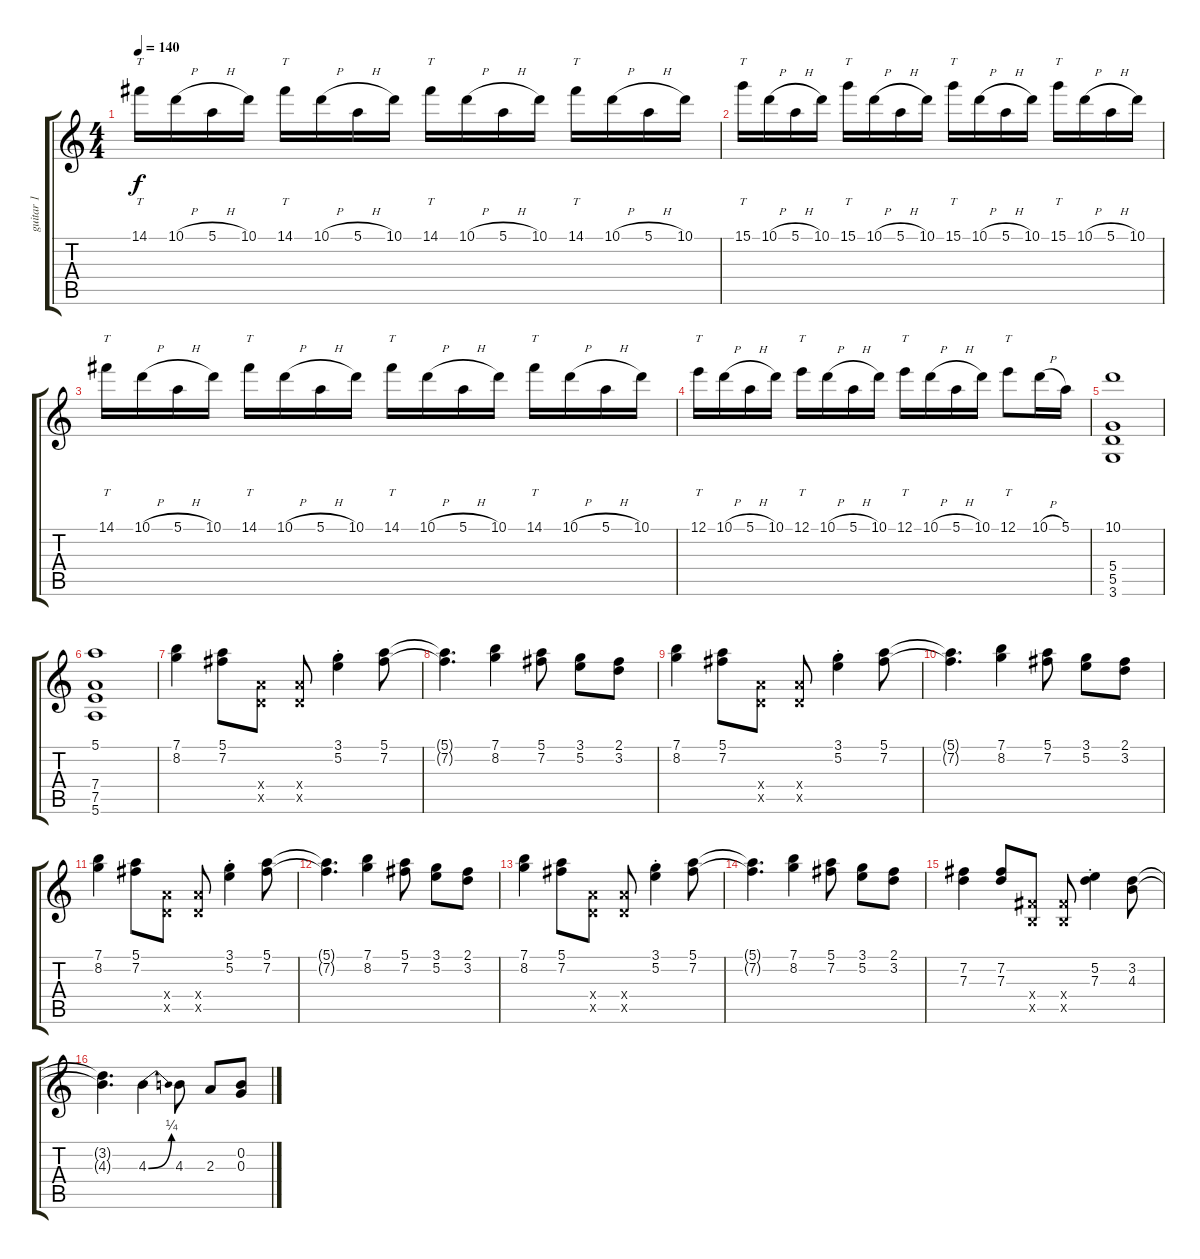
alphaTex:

\track ("guitar 1" "guitar 1") {instrument overdrivenguitar}
\staff {score tabs}
\tuning (E4 B3 G3 D3 A2 E2) {hide}
\ts (4 4)
\tempo 140
\clef g2
\ks c
14.1.16{tt dy f} 10.1{h}.16 5.1{h}.16 10.1.16 14.1.16{tt} 10.1{h}.16 5.1{h}.16 10.1.16 14.1.16{tt} 10.1{h}.16 5.1{h}.16 10.1.16 14.1.16{tt} 10.1{h}.16 5.1{h}.16 10.1.16 |
15.1.16{tt} 10.1{h}.16 5.1{h}.16 10.1.16 15.1.16{tt} 10.1{h}.16 5.1{h}.16 10.1.16 15.1.16{tt} 10.1{h}.16 5.1{h}.16 10.1.16 15.1.16{tt} 10.1{h}.16 5.1{h}.16 10.1.16 |
14.1.16{tt} 10.1{h}.16 5.1{h}.16 10.1.16 14.1.16{tt} 10.1{h}.16 5.1{h}.16 10.1.16 14.1.16{tt} 10.1{h}.16 5.1{h}.16 10.1.16 14.1.16{tt} 10.1{h}.16 5.1{h}.16 10.1.16 |
12.1.16{tt} 10.1{h}.16 5.1{h}.16 10.1.16 12.1.16{tt} 10.1{h}.16 5.1{h}.16 10.1.16 12.1.16{tt} 10.1{h}.16 5.1{h}.16 10.1.16 12.1.8{tt} 10.1{h}.16 5.1.16 |
(10.1 5.4 5.5 3.6).1 |
(5.1 7.4 7.5 5.6).1 |
(7.1 8.2).4 (5.1 7.2).8 (7.4{x} 5.5{x}).8 (7.4{x} 5.5{x}).8 (3.1{st} 5.2{st}).4 (5.1 7.2).8 |
(5.1{t} 7.2{t}).4{d} (7.1 8.2).4 (5.1 7.2).8 (3.1 5.2).8 (2.1 3.2).8 |
(7.1 8.2).4 (5.1 7.2).8 (7.4{x} 5.5{x}).8 (7.4{x} 5.5{x}).8 (3.1{st} 5.2{st}).4 (5.1 7.2).8 |
(5.1{t} 7.2{t}).4{d} (7.1 8.2).4 (5.1 7.2).8 (3.1 5.2).8 (2.1 3.2).8 |
(7.1 8.2).4 (5.1 7.2).8 (7.4{x} 5.5{x}).8 (7.4{x} 5.5{x}).8 (3.1{st} 5.2{st}).4 (5.1 7.2).8 |
(5.1{t} 7.2{t}).4{d} (7.1 8.2).4 (5.1 7.2).8 (3.1 5.2).8 (2.1 3.2).8 |
(7.1 8.2).4 (5.1 7.2).8 (7.4{x} 5.5{x}).8 (7.4{x} 5.5{x}).8 (3.1{st} 5.2{st}).4 (5.1 7.2).8 |
(5.1{t} 7.2{t}).4{d} (7.1 8.2).4 (5.1 7.2).8 (3.1 5.2).8 (2.1 3.2).8 |
(7.2 7.3).4 (7.2 7.3).8 (4.4{x} 2.5{x}).8 (4.4{x} 2.5{x}).8 (5.2{st} 7.3{st}).4 (3.2 4.3).8 |
(3.2{t} 4.3{t}).4{d} 4.3{be (bend 0 0 60 1)}.4 4.3.8 2.3.8 (0.2 0.3).8
